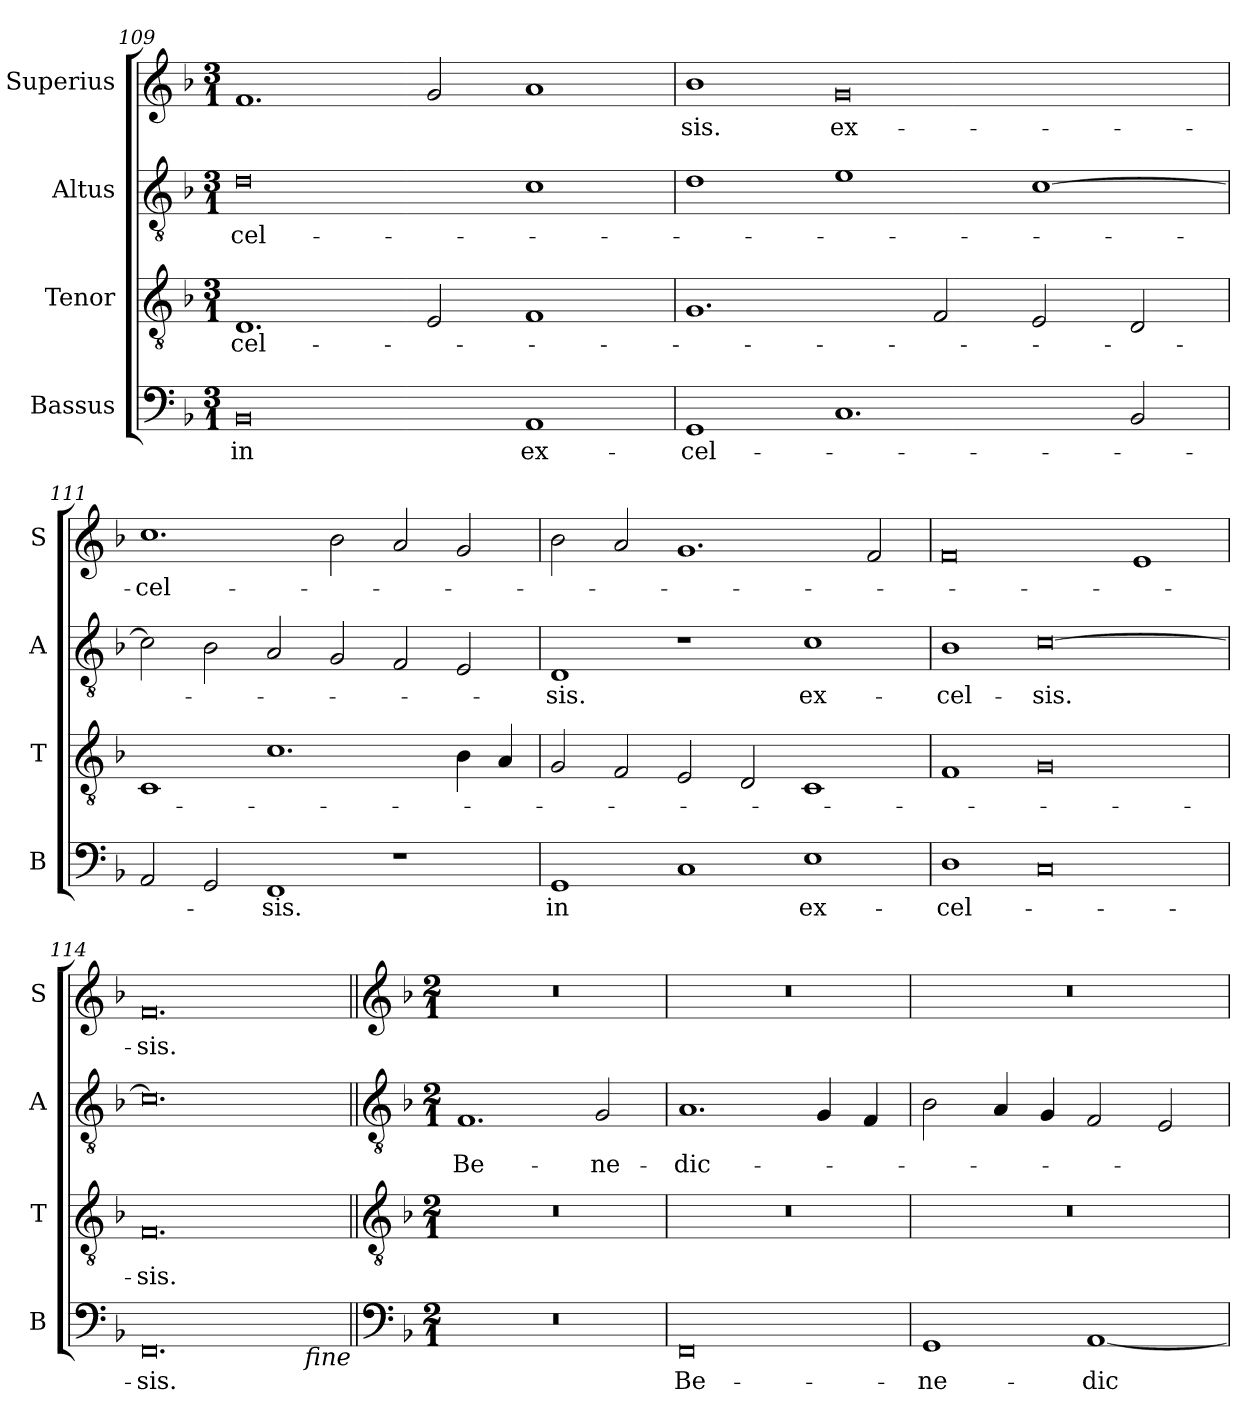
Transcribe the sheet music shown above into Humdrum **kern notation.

**kern	**text	**kern	**text	**kern	**text	**kern	**text
*part4	*part4	*part3	*part3	*part2	*part2	*part1	*part1
*staff4	*staff4	*staff3	*staff3	*staff2	*staff2	*staff1	*staff1
*I"Bassus	*	*I"Tenor	*	*I"Altus	*	*I"Superius	*
*I'B	*	*I'T	*	*I'A	*	*I'S	*
*clefF4	*	*clefGv2	*	*clefGv2	*	*clefG2	*
*k[b-]	*	*k[b-]	*	*k[b-]	*	*k[b-]	*
*M3/1	*	*M3/1	*	*M3/1	*	*M3/1	*
=109	=109	=109	=109	=109	=109	=109	=109
0BB-	in	1.D	-cel-	0d	-cel-	1.f	.
.	.	2E/	.	.	.	2g/	.
1AA	ex-	1F	.	1c	.	1a	.
=110	=110	=110	=110	=110	=110	=110	=110
1GG	-cel-	1.G	.	1d	.	1b-	-sis.
1.C	.	.	.	1e	.	0g	ex-
.	.	2F/	.	.	.	.	.
.	.	2E/	.	[1c	.	.	.
2BB-/	.	2D/	.	.	.	.	.
=111	=111	=111	=111	=111	=111	=111	=111
2AA/	.	1C	.	2c\]	.	1.cc	-cel-
2GG/	.	.	.	2B-\	.	.	.
1FF	-sis.	1.c	.	2A/	.	.	.
.	.	.	.	2G/	.	2b-\	.
1r	.	.	.	2F/	.	2a/	.
.	.	4B-\	.	2E/	.	2g/	.
.	.	4A/	.	.	.	.	.
=112	=112	=112	=112	=112	=112	=112	=112
1GG	in	2G/	.	1D	-sis.	2b-\	.
.	.	2F/	.	.	.	2a/	.
1C	.	2E/	.	1r	.	1.g	.
.	.	2D/	.	.	.	.	.
1E	ex-	1C	.	1c	ex-	.	.
.	.	.	.	.	.	2f/	.
=113	=113	=113	=113	=113	=113	=113	=113
1D	-cel-	1F	.	1B-	-cel-	0f	.
0C	.	0G	.	[0c	-sis.	.	.
.	.	.	.	.	.	1e	.
=114	=114	=114	=114	=114	=114	=114	=114
0.FF	-sis.	0.F	-sis.	0.c]	.	0.f	-sis.
!LO:TX:b:i:rj:t=fine	!	!	!	!	!	!	!
!!LO:LB:g=z
=115||	=115||	=115||	=115||	=115||	=115||	=115||	=115||
*clefF4	*	*clefGv2	*	*clefGv2	*	*clefG2	*
*k[b-]	*	*k[b-]	*	*k[b-]	*	*k[b-]	*
*M2/1	*	*M2/1	*	*M2/1	*	*M2/1	*
0r	.	0r	.	1.F	Be-	0r	.
.	.	.	.	2G/	-ne-	.	.
=116	=116	=116	=116	=116	=116	=116	=116
0FF	Be-	0r	.	1.A	-dic-	0r	.
.	.	.	.	4G/	.	.	.
.	.	.	.	4F/	.	.	.
=117	=117	=117	=117	=117	=117	=117	=117
1GG	-ne-	0r	.	2B-\	.	0r	.
.	.	.	.	4A/	.	.	.
.	.	.	.	4G/	.	.	.
[1AA	-dic-	.	.	2F/	.	.	.
.	.	.	.	2E/	.	.	.
=	=	=	=	=	=	=	=
*-	*-	*-	*-	*-	*-	*-	*-
